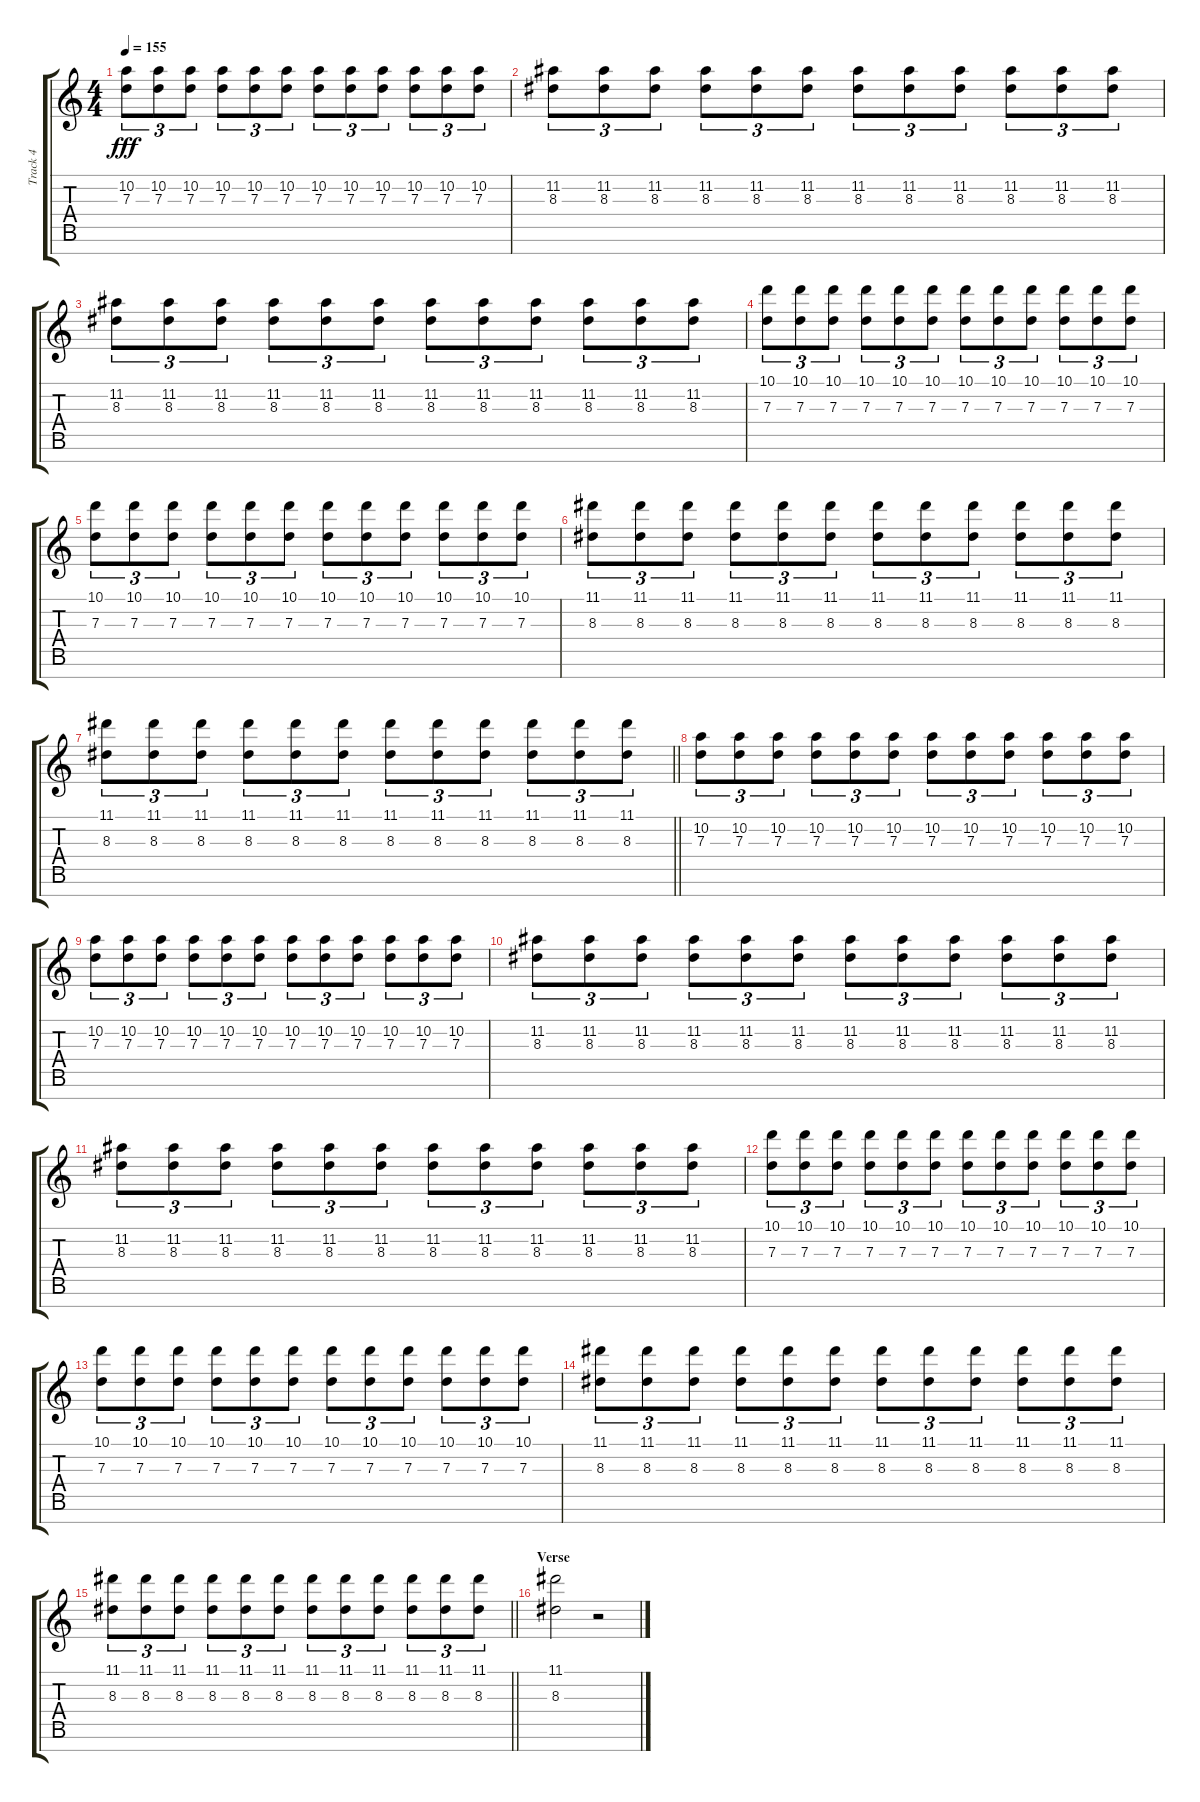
\track ("Track 4" "Track 4") {instrument overdrivenguitar}
\staff {score tabs}
\tuning (E4 B3 G3 D3 A2 E2 B1) {hide}
\ts (4 4)
\tempo 155
\clef g2
\ks c
(10.2 7.3).8{tu (3 2) dy fff} (10.2 7.3).8{tu (3 2)} (10.2 7.3).8{tu (3 2)} (10.2 7.3).8{tu (3 2)} (10.2 7.3).8{tu (3 2)} (10.2 7.3).8{tu (3 2)} (10.2 7.3).8{tu (3 2)} (10.2 7.3).8{tu (3 2)} (10.2 7.3).8{tu (3 2)} (10.2 7.3).8{tu (3 2)} (10.2 7.3).8{tu (3 2)} (10.2 7.3).8{tu (3 2)} |
(11.2 8.3).8{tu (3 2)} (11.2 8.3).8{tu (3 2)} (11.2 8.3).8{tu (3 2)} (11.2 8.3).8{tu (3 2)} (11.2 8.3).8{tu (3 2)} (11.2 8.3).8{tu (3 2)} (11.2 8.3).8{tu (3 2)} (11.2 8.3).8{tu (3 2)} (11.2 8.3).8{tu (3 2)} (11.2 8.3).8{tu (3 2)} (11.2 8.3).8{tu (3 2)} (11.2 8.3).8{tu (3 2)} |
(11.2 8.3).8{tu (3 2)} (11.2 8.3).8{tu (3 2)} (11.2 8.3).8{tu (3 2)} (11.2 8.3).8{tu (3 2)} (11.2 8.3).8{tu (3 2)} (11.2 8.3).8{tu (3 2)} (11.2 8.3).8{tu (3 2)} (11.2 8.3).8{tu (3 2)} (11.2 8.3).8{tu (3 2)} (11.2 8.3).8{tu (3 2)} (11.2 8.3).8{tu (3 2)} (11.2 8.3).8{tu (3 2)} |
(10.1 7.3).8{tu (3 2)} (10.1 7.3).8{tu (3 2)} (10.1 7.3).8{tu (3 2)} (10.1 7.3).8{tu (3 2)} (10.1 7.3).8{tu (3 2)} (10.1 7.3).8{tu (3 2)} (10.1 7.3).8{tu (3 2)} (10.1 7.3).8{tu (3 2)} (10.1 7.3).8{tu (3 2)} (10.1 7.3).8{tu (3 2)} (10.1 7.3).8{tu (3 2)} (10.1 7.3).8{tu (3 2)} |
(10.1 7.3).8{tu (3 2)} (10.1 7.3).8{tu (3 2)} (10.1 7.3).8{tu (3 2)} (10.1 7.3).8{tu (3 2)} (10.1 7.3).8{tu (3 2)} (10.1 7.3).8{tu (3 2)} (10.1 7.3).8{tu (3 2)} (10.1 7.3).8{tu (3 2)} (10.1 7.3).8{tu (3 2)} (10.1 7.3).8{tu (3 2)} (10.1 7.3).8{tu (3 2)} (10.1 7.3).8{tu (3 2)} |
(11.1 8.3).8{tu (3 2)} (11.1 8.3).8{tu (3 2)} (11.1 8.3).8{tu (3 2)} (11.1 8.3).8{tu (3 2)} (11.1 8.3).8{tu (3 2)} (11.1 8.3).8{tu (3 2)} (11.1 8.3).8{tu (3 2)} (11.1 8.3).8{tu (3 2)} (11.1 8.3).8{tu (3 2)} (11.1 8.3).8{tu (3 2)} (11.1 8.3).8{tu (3 2)} (11.1 8.3).8{tu (3 2)} |
\barLineRight lightlight
(11.1 8.3).8{tu (3 2)} (11.1 8.3).8{tu (3 2)} (11.1 8.3).8{tu (3 2)} (11.1 8.3).8{tu (3 2)} (11.1 8.3).8{tu (3 2)} (11.1 8.3).8{tu (3 2)} (11.1 8.3).8{tu (3 2)} (11.1 8.3).8{tu (3 2)} (11.1 8.3).8{tu (3 2)} (11.1 8.3).8{tu (3 2)} (11.1 8.3).8{tu (3 2)} (11.1 8.3).8{tu (3 2)} |
\section ("" "")
(10.2 7.3).8{tu (3 2)} (10.2 7.3).8{tu (3 2)} (10.2 7.3).8{tu (3 2)} (10.2 7.3).8{tu (3 2)} (10.2 7.3).8{tu (3 2)} (10.2 7.3).8{tu (3 2)} (10.2 7.3).8{tu (3 2)} (10.2 7.3).8{tu (3 2)} (10.2 7.3).8{tu (3 2)} (10.2 7.3).8{tu (3 2)} (10.2 7.3).8{tu (3 2)} (10.2 7.3).8{tu (3 2)} |
(10.2 7.3).8{tu (3 2)} (10.2 7.3).8{tu (3 2)} (10.2 7.3).8{tu (3 2)} (10.2 7.3).8{tu (3 2)} (10.2 7.3).8{tu (3 2)} (10.2 7.3).8{tu (3 2)} (10.2 7.3).8{tu (3 2)} (10.2 7.3).8{tu (3 2)} (10.2 7.3).8{tu (3 2)} (10.2 7.3).8{tu (3 2)} (10.2 7.3).8{tu (3 2)} (10.2 7.3).8{tu (3 2)} |
(11.2 8.3).8{tu (3 2)} (11.2 8.3).8{tu (3 2)} (11.2 8.3).8{tu (3 2)} (11.2 8.3).8{tu (3 2)} (11.2 8.3).8{tu (3 2)} (11.2 8.3).8{tu (3 2)} (11.2 8.3).8{tu (3 2)} (11.2 8.3).8{tu (3 2)} (11.2 8.3).8{tu (3 2)} (11.2 8.3).8{tu (3 2)} (11.2 8.3).8{tu (3 2)} (11.2 8.3).8{tu (3 2)} |
(11.2 8.3).8{tu (3 2)} (11.2 8.3).8{tu (3 2)} (11.2 8.3).8{tu (3 2)} (11.2 8.3).8{tu (3 2)} (11.2 8.3).8{tu (3 2)} (11.2 8.3).8{tu (3 2)} (11.2 8.3).8{tu (3 2)} (11.2 8.3).8{tu (3 2)} (11.2 8.3).8{tu (3 2)} (11.2 8.3).8{tu (3 2)} (11.2 8.3).8{tu (3 2)} (11.2 8.3).8{tu (3 2)} |
(10.1 7.3).8{tu (3 2)} (10.1 7.3).8{tu (3 2)} (10.1 7.3).8{tu (3 2)} (10.1 7.3).8{tu (3 2)} (10.1 7.3).8{tu (3 2)} (10.1 7.3).8{tu (3 2)} (10.1 7.3).8{tu (3 2)} (10.1 7.3).8{tu (3 2)} (10.1 7.3).8{tu (3 2)} (10.1 7.3).8{tu (3 2)} (10.1 7.3).8{tu (3 2)} (10.1 7.3).8{tu (3 2)} |
(10.1 7.3).8{tu (3 2)} (10.1 7.3).8{tu (3 2)} (10.1 7.3).8{tu (3 2)} (10.1 7.3).8{tu (3 2)} (10.1 7.3).8{tu (3 2)} (10.1 7.3).8{tu (3 2)} (10.1 7.3).8{tu (3 2)} (10.1 7.3).8{tu (3 2)} (10.1 7.3).8{tu (3 2)} (10.1 7.3).8{tu (3 2)} (10.1 7.3).8{tu (3 2)} (10.1 7.3).8{tu (3 2)} |
(11.1 8.3).8{tu (3 2)} (11.1 8.3).8{tu (3 2)} (11.1 8.3).8{tu (3 2)} (11.1 8.3).8{tu (3 2)} (11.1 8.3).8{tu (3 2)} (11.1 8.3).8{tu (3 2)} (11.1 8.3).8{tu (3 2)} (11.1 8.3).8{tu (3 2)} (11.1 8.3).8{tu (3 2)} (11.1 8.3).8{tu (3 2)} (11.1 8.3).8{tu (3 2)} (11.1 8.3).8{tu (3 2)} |
\barLineRight lightlight
(11.1 8.3).8{tu (3 2)} (11.1 8.3).8{tu (3 2)} (11.1 8.3).8{tu (3 2)} (11.1 8.3).8{tu (3 2)} (11.1 8.3).8{tu (3 2)} (11.1 8.3).8{tu (3 2)} (11.1 8.3).8{tu (3 2)} (11.1 8.3).8{tu (3 2)} (11.1 8.3).8{tu (3 2)} (11.1 8.3).8{tu (3 2)} (11.1 8.3).8{tu (3 2)} (11.1 8.3).8{tu (3 2)} |
\section ("" "Verse")
(11.1 8.3).2{volume 0} r.2
